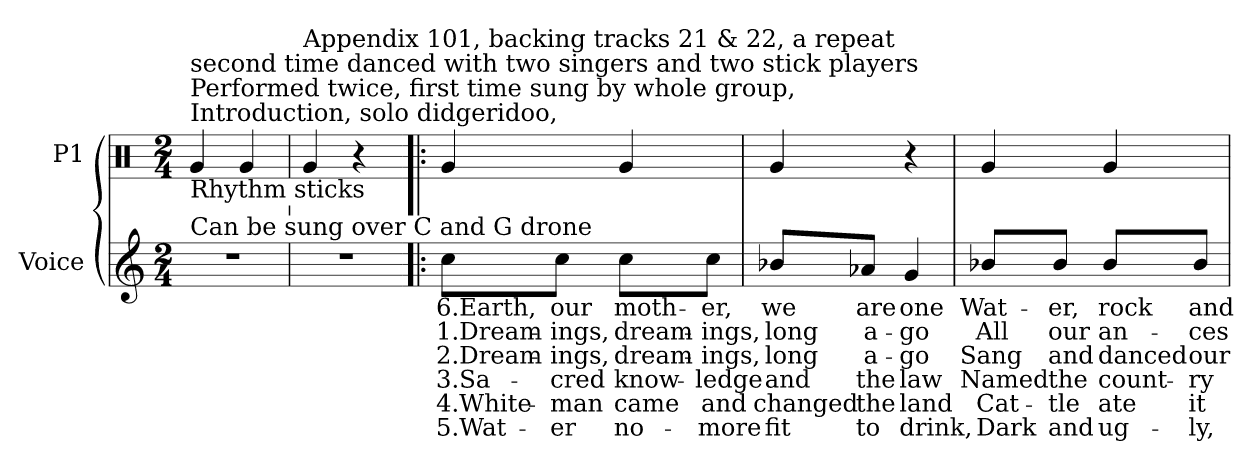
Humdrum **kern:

**kern	**text	**text	**text	**text	**text	**text	**kern
*part2	*part2	*part2	*part2	*part2	*part2	*part2	*part1
*staff2	*staff2	*staff2	*staff2	*staff2	*staff2	*staff2	*staff1
*I"Voice	*	*	*	*	*	*	*I"P1
!!LO:PB:g=z
*clefG2	*	*	*	*	*	*	*clefX
*k[]	*	*	*	*	*	*	*k[]
*C:	*	*	*	*	*	*	*C:
*M2/4	*	*	*	*	*	*	*M2/4
=1	=1	=1	=1	=1	=1	=1	=1
!	!	!	!	!	!	!	!LO:TX:b:t=Rhythm sticks
!	!	!	!	!	!	!	!LO:TX:a:t=Introduction, solo didgeridoo,
!	!	!	!	!	!	!	!LO:TX:t=Performed twice, first time sung by whole group,
!	!	!	!	!	!	!	!LO:TX:t=second time danced with two singers and two stick players
!LO:TX:a:t=Can be sung over C and G drone	!	!	!	!	!	!	!
2r	.	.	.	.	.	.	4Rgi/
.	.	.	.	.	.	.	4Rgi/
=2	=2	=2	=2	=2	=2	=2	=2
!	!	!	!	!	!	!	!LO:TX:a:t=Appendix 101, backing tracks 21 & 22, a repeat
2r	.	.	.	.	.	.	4Rgi/
.	.	.	.	.	.	.	4r
=3!|:	=3!|:	=3!|:	=3!|:	=3!|:	=3!|:	=3!|:	=3!|:
!	!LO:LY:a:color=#000000	!LO:LY:b:color=#000000	!LO:LY:b:color=#000000	!LO:LY:b:color=#000000	!LO:LY:b:color=#000000	!LO:LY:b:color=#000000	!
8cci\L	6.Earth,	1.Dream-	2.Dream-	3.Sa-	4.White-	5.Wat-	4Rgi/
!	!LO:LY:a:color=#000000	!LO:LY:b:color=#000000	!LO:LY:b:color=#000000	!LO:LY:b:color=#000000	!LO:LY:b:color=#000000	!LO:LY:b:color=#000000	!
8cci\J	our	-ings,	-ings,	-cred	-man	-er	.
!	!LO:LY:a:color=#000000	!LO:LY:b:color=#000000	!LO:LY:b:color=#000000	!LO:LY:b:color=#000000	!LO:LY:b:color=#000000	!LO:LY:b:color=#000000	!
8cci\L	moth-	dream-	dream-	know-	came	no-	4Rgi/
!	!LO:LY:a:color=#000000	!LO:LY:b:color=#000000	!LO:LY:b:color=#000000	!LO:LY:b:color=#000000	!LO:LY:b:color=#000000	!LO:LY:b:color=#000000	!
8cci\J	-er,	-ings,	-ings,	-ledge	and	-more	.
=4	=4	=4	=4	=4	=4	=4	=4
!	!LO:LY:a:color=#000000	!LO:LY:b:color=#000000	!LO:LY:b:color=#000000	!LO:LY:b:color=#000000	!LO:LY:b:color=#000000	!LO:LY:b:color=#000000	!
8b-Xi/L	we	long	long	and	changed	fit	4Rgi/
!	!LO:LY:a:color=#000000	!LO:LY:b:color=#000000	!LO:LY:b:color=#000000	!LO:LY:b:color=#000000	!LO:LY:b:color=#000000	!LO:LY:b:color=#000000	!
8a-Xi/J	are	a-	a-	the	the	to	.
!	!LO:LY:a:color=#000000	!LO:LY:b:color=#000000	!LO:LY:b:color=#000000	!LO:LY:b:color=#000000	!LO:LY:b:color=#000000	!LO:LY:b:color=#000000	!
4gi/	one	-go	-go	law	land	drink,	4r
=5	=5	=5	=5	=5	=5	=5	=5
!	!LO:LY:a:color=#000000	!LO:LY:b:color=#000000	!LO:LY:b:color=#000000	!LO:LY:b:color=#000000	!LO:LY:b:color=#000000	!LO:LY:b:color=#000000	!
*^	*	*	*	*	*	*	*
8b-Xi/L	4.ryy	Wat-	All	Sang	Named	Cat-	Dark	4Rgi/
!	!	!LO:LY:a:color=#000000	!LO:LY:b:color=#000000	!LO:LY:b:color=#000000	!LO:LY:b:color=#000000	!LO:LY:b:color=#000000	!LO:LY:b:color=#000000	!
8b-i/J	.	-er,	our	and	the	-tle	and	.
!	!	!LO:LY:a:color=#000000	!LO:LY:b:color=#000000	!LO:LY:b:color=#000000	!LO:LY:b:color=#000000	!LO:LY:b:color=#000000	!LO:LY:b:color=#000000	!
8b-i/L	.	rock	an-	danced	count-	ate	ug-	4Rgi/
!	!	!LO:LY:a:color=#000000	!LO:LY:b:color=#000000	!LO:LY:b:color=#000000	!LO:LY:b:color=#000000	!LO:LY:b:color=#000000	!LO:LY:b:color=#000000	!
8b-i/J	8ryy	and	-ces-	our	-ry	it	-ly,	.
*v	*v	*	*	*	*	*	*	*
=	=	=	=	=	=	=	=
*-	*-	*-	*-	*-	*-	*-	*-
